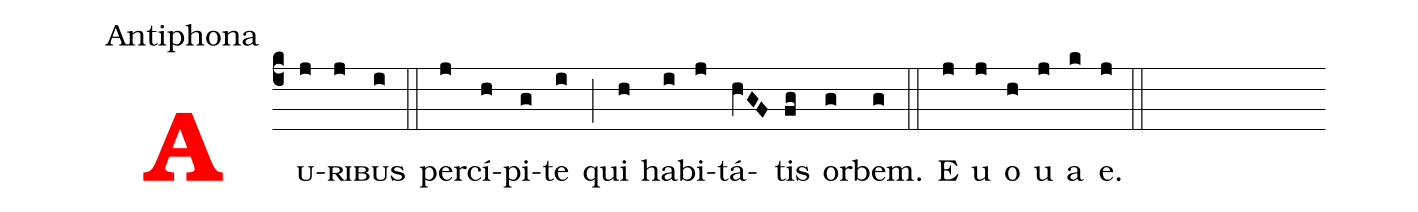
office-part: Antiphona;
%%
<v>\bf\textcolor{red}{A}</v><v>\sc{u}</v>(c4j)<v>\sc{ri}</v>(j)<v>\sc{bus}</v>(i) (::) per(j)cí(h)pi(g)te(i) (;) qui(h) ha(i)bi(j)tá(HVGF)tis(fg) or(g)bem.(g) (::) E(j) u(j) o(h) u(j) a(k) e.(j) (::)
